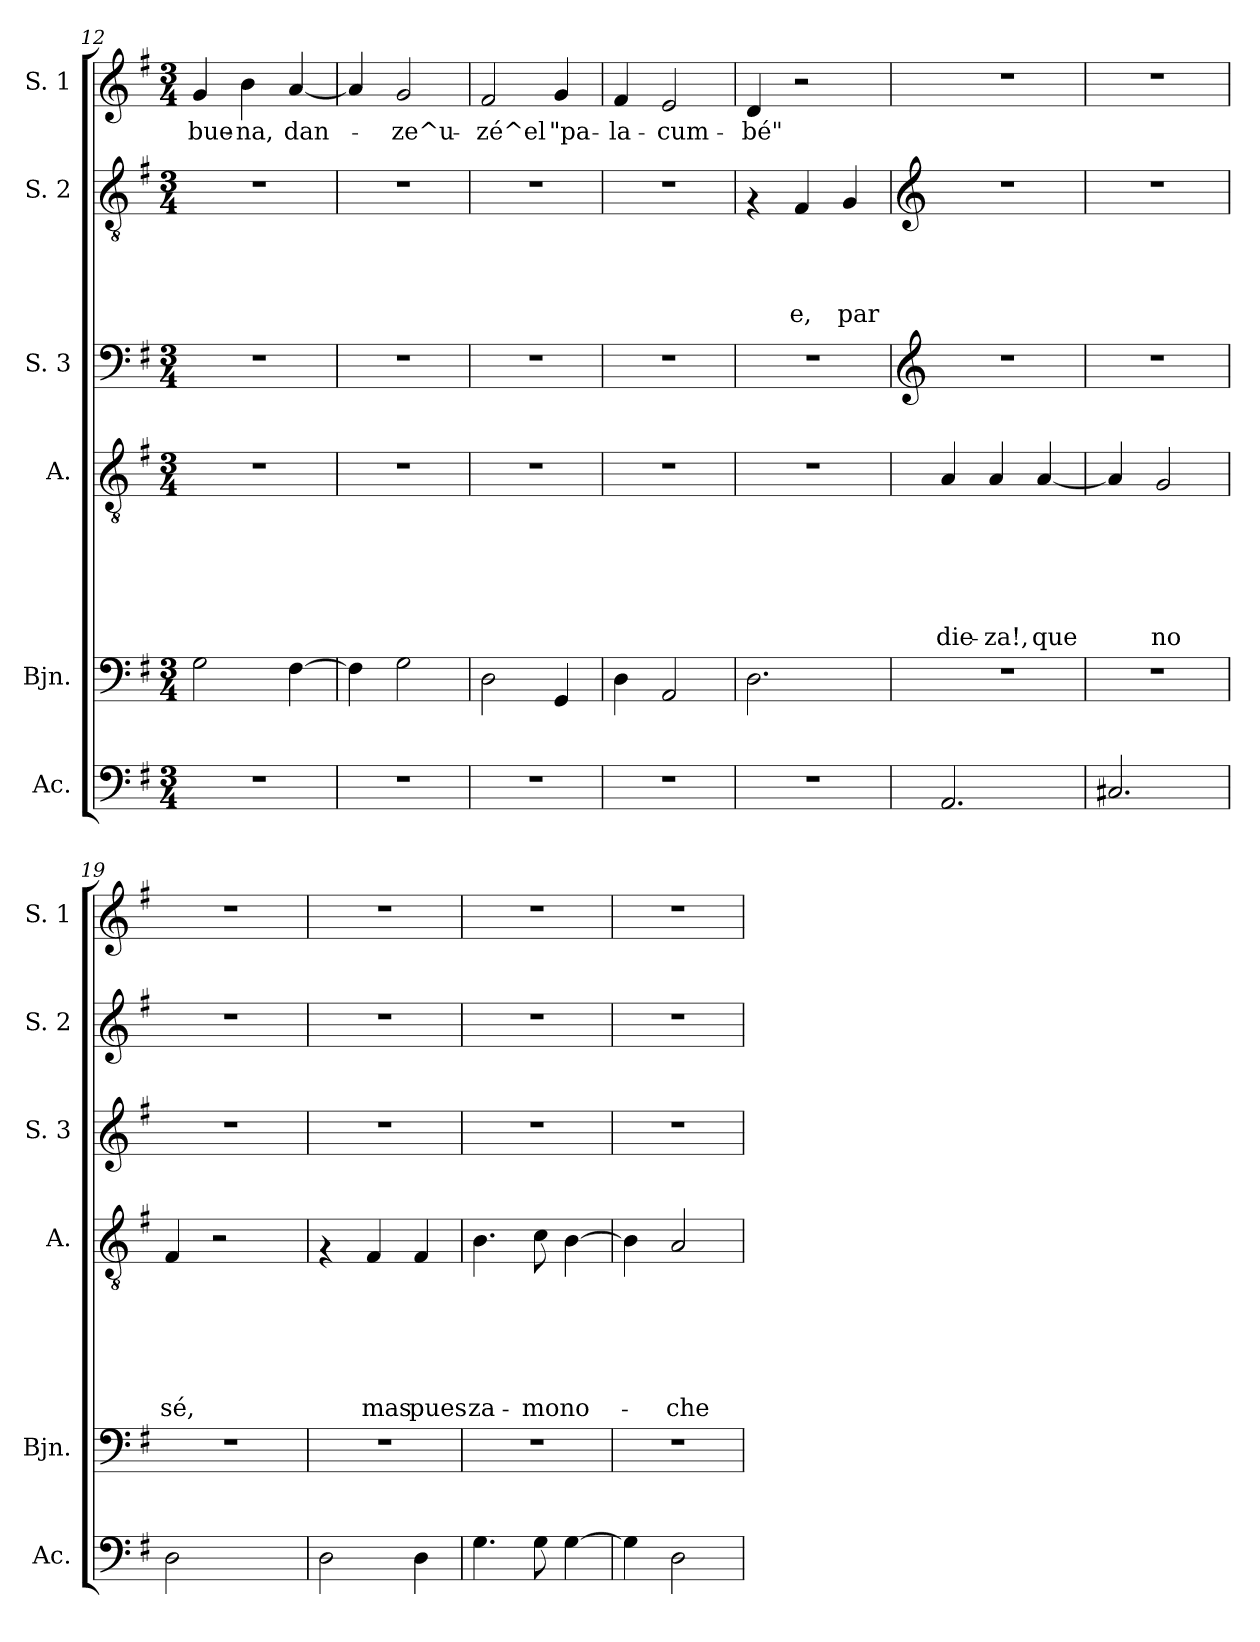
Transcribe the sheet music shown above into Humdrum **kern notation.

**kern	**kern	**kern	**text	**text	**text	**text	**text	**text	**kern	**kern	**text	**text	**text	**text	**kern	**text
*part6	*part5	*part4	*part4	*part4	*part4	*part4	*part4	*part4	*part3	*part2	*part2	*part2	*part2	*part2	*part1	*part1
*staff6	*staff5	*staff4	*staff4	*staff4	*staff4	*staff4	*staff4	*staff4	*staff3	*staff2	*staff2	*staff2	*staff2	*staff2	*staff1	*staff1
*I"Ac.	*I"Bjn.	*I"A.	*	*	*	*	*	*	*I"S. 3	*I"S. 2	*	*	*	*	*I"S. 1	*
*I'Ac.	*I'Bjn.	*I'A.	*	*	*	*	*	*	*I'S. 3	*I'S. 2	*	*	*	*	*I'S. 1	*
*clefF4	*clefF4	*clefGv2	*	*	*	*	*	*	*clefF4	*clefGv2	*	*	*	*	*clefG2	*
*k[f#]	*k[f#]	*k[f#]	*	*	*	*	*	*	*k[f#]	*k[f#]	*	*	*	*	*k[f#]	*
*G:	*G:	*G:	*	*	*	*	*	*	*G:	*G:	*	*	*	*	*G:	*
*M3/4	*M3/4	*M3/4	*	*	*	*	*	*	*M3/4	*M3/4	*	*	*	*	*M3/4	*
=12	=12	=12	=12	=12	=12	=12	=12	=12	=12	=12	=12	=12	=12	=12	=12	=12
!	!	!	!	!	!	!	!	!	!	!	!	!	!	!	!	!LO:LY:b
2.r	2G\	2.r	.	.	.	.	.	.	2.r	2.r	.	.	.	.	4g/	-bue-
!	!	!	!	!	!	!	!	!	!	!	!	!	!	!	!	!LO:LY:b
.	.	.	.	.	.	.	.	.	.	.	.	.	.	.	4b\	-na,
!	!	!	!	!	!	!	!	!	!	!	!	!	!	!	!	!LO:LY:b
.	[>4F#\	.	.	.	.	.	.	.	.	.	.	.	.	.	[>4a/	dan-
=13	=13	=13	=13	=13	=13	=13	=13	=13	=13	=13	=13	=13	=13	=13	=13	=13
2.r	4F#\]	2.r	.	.	.	.	.	.	2.r	2.r	.	.	.	.	4a/]	.
!	!	!	!	!	!	!	!	!	!	!	!	!	!	!	!	!LO:LY:b
.	2G\	.	.	.	.	.	.	.	.	.	.	.	.	.	2g/	-ze^u-
=14	=14	=14	=14	=14	=14	=14	=14	=14	=14	=14	=14	=14	=14	=14	=14	=14
!	!	!	!	!	!	!	!	!	!	!	!	!	!	!	!	!LO:LY:b
2.r	2D\	2.r	.	.	.	.	.	.	2.r	2.r	.	.	.	.	2f#/	-zé^el
!	!	!	!	!	!	!	!	!	!	!	!	!	!	!	!	!LO:LY:b
.	4GG/	.	.	.	.	.	.	.	.	.	.	.	.	.	4g/	"pa-
=15	=15	=15	=15	=15	=15	=15	=15	=15	=15	=15	=15	=15	=15	=15	=15	=15
!	!	!	!	!	!	!	!	!	!	!	!	!	!	!	!	!LO:LY:b
2.r	4D\	2.r	.	.	.	.	.	.	2.r	2.r	.	.	.	.	4f#/	-la-
!	!	!	!	!	!	!	!	!	!	!	!	!	!	!	!	!LO:LY:b
.	2AA/	.	.	.	.	.	.	.	.	.	.	.	.	.	2e/	-cum-
=16	=16	=16	=16	=16	=16	=16	=16	=16	=16	=16	=16	=16	=16	=16	=16	=16
!	!	!	!	!	!	!	!	!	!	!	!	!	!	!	!	!LO:LY:b
2.r	2.D\	2.r	.	.	.	.	.	.	2.r	4rF	.	.	.	.	4d/	-bé"
!	!	!	!	!	!	!	!	!	!	!	!	!	!	!LO:LY:b	!	!
.	.	.	.	.	.	.	.	.	.	4F#/	.	.	.	e,	2r	.
!	!	!	!	!	!	!	!	!	!	!	!	!	!	!LO:LY:b	!	!
.	.	.	.	.	.	.	.	.	.	4G/	.	.	.	par-	.	.
!!LO:PB:g=z
=17	=17	=17	=17	=17	=17	=17	=17	=17	=17	=17	=17	=17	=17	=17	=17	=17
*	*	*	*	*	*	*	*	*	*clefG2	*clefG2	*	*	*	*	*	*
!	!	!	!	!	!	!	!	!LO:LY:b	!	!	!	!	!	!	!	!
2.AA/	2.r	4A/	.	.	.	.	.	die-	2.r	2.r	.	.	.	.	2.r	.
!	!	!	!	!	!	!	!	!LO:LY:b	!	!	!	!	!	!	!	!
.	.	4A/	.	.	.	.	.	-za!,	.	.	.	.	.	.	.	.
!	!	!	!	!	!	!	!	!LO:LY:b	!	!	!	!	!	!	!	!
.	.	[>4A/	.	.	.	.	.	que	.	.	.	.	.	.	.	.
=18	=18	=18	=18	=18	=18	=18	=18	=18	=18	=18	=18	=18	=18	=18	=18	=18
2.C#X/	2.r	4A/]	.	.	.	.	.	.	2.r	2.r	.	.	.	.	2.r	.
!	!	!	!	!	!	!	!	!LO:LY:b	!	!	!	!	!	!	!	!
.	.	2G/	.	.	.	.	.	no	.	.	.	.	.	.	.	.
=19	=19	=19	=19	=19	=19	=19	=19	=19	=19	=19	=19	=19	=19	=19	=19	=19
!	!	!	!	!	!	!	!	!LO:LY:b	!	!	!	!	!	!	!	!
2D\	2.r	4F#/	.	.	.	.	.	sé,	2.r	2.r	.	.	.	.	2.r	.
.	.	2r	.	.	.	.	.	.	.	.	.	.	.	.	.	.
4ryy	.	.	.	.	.	.	.	.	.	.	.	.	.	.	.	.
=20	=20	=20	=20	=20	=20	=20	=20	=20	=20	=20	=20	=20	=20	=20	=20	=20
2D\	2.r	4rF	.	.	.	.	.	.	2.r	2.r	.	.	.	.	2.r	.
!	!	!	!	!	!	!	!	!LO:LY:b	!	!	!	!	!	!	!	!
.	.	4F#/	.	.	.	.	.	mas	.	.	.	.	.	.	.	.
!	!	!	!	!	!	!	!	!LO:LY:b	!	!	!	!	!	!	!	!
4D\	.	4F#/	.	.	.	.	.	pues	.	.	.	.	.	.	.	.
=21	=21	=21	=21	=21	=21	=21	=21	=21	=21	=21	=21	=21	=21	=21	=21	=21
!	!	!	!	!	!	!	!	!LO:LY:b	!	!	!	!	!	!	!	!
4.G\	2.r	4.B\	.	.	.	.	.	za-	2.r	2.r	.	.	.	.	2.r	.
!	!	!	!	!	!	!	!	!LO:LY:b	!	!	!	!	!	!	!	!
8G\	.	8c\	.	.	.	.	.	-mo	.	.	.	.	.	.	.	.
!	!	!	!	!	!	!	!	!LO:LY:b	!	!	!	!	!	!	!	!
[>4G\	.	[>4B\	.	.	.	.	.	no-	.	.	.	.	.	.	.	.
=22	=22	=22	=22	=22	=22	=22	=22	=22	=22	=22	=22	=22	=22	=22	=22	=22
4G\]	2.r	4B\]	.	.	.	.	.	.	2.r	2.r	.	.	.	.	2.r	.
!	!	!	!	!	!	!	!	!LO:LY:b	!	!	!	!	!	!	!	!
2D\	.	2A/	.	.	.	.	.	-che-	.	.	.	.	.	.	.	.
=	=	=	=	=	=	=	=	=	=	=	=	=	=	=	=	=
*-	*-	*-	*-	*-	*-	*-	*-	*-	*-	*-	*-	*-	*-	*-	*-	*-
